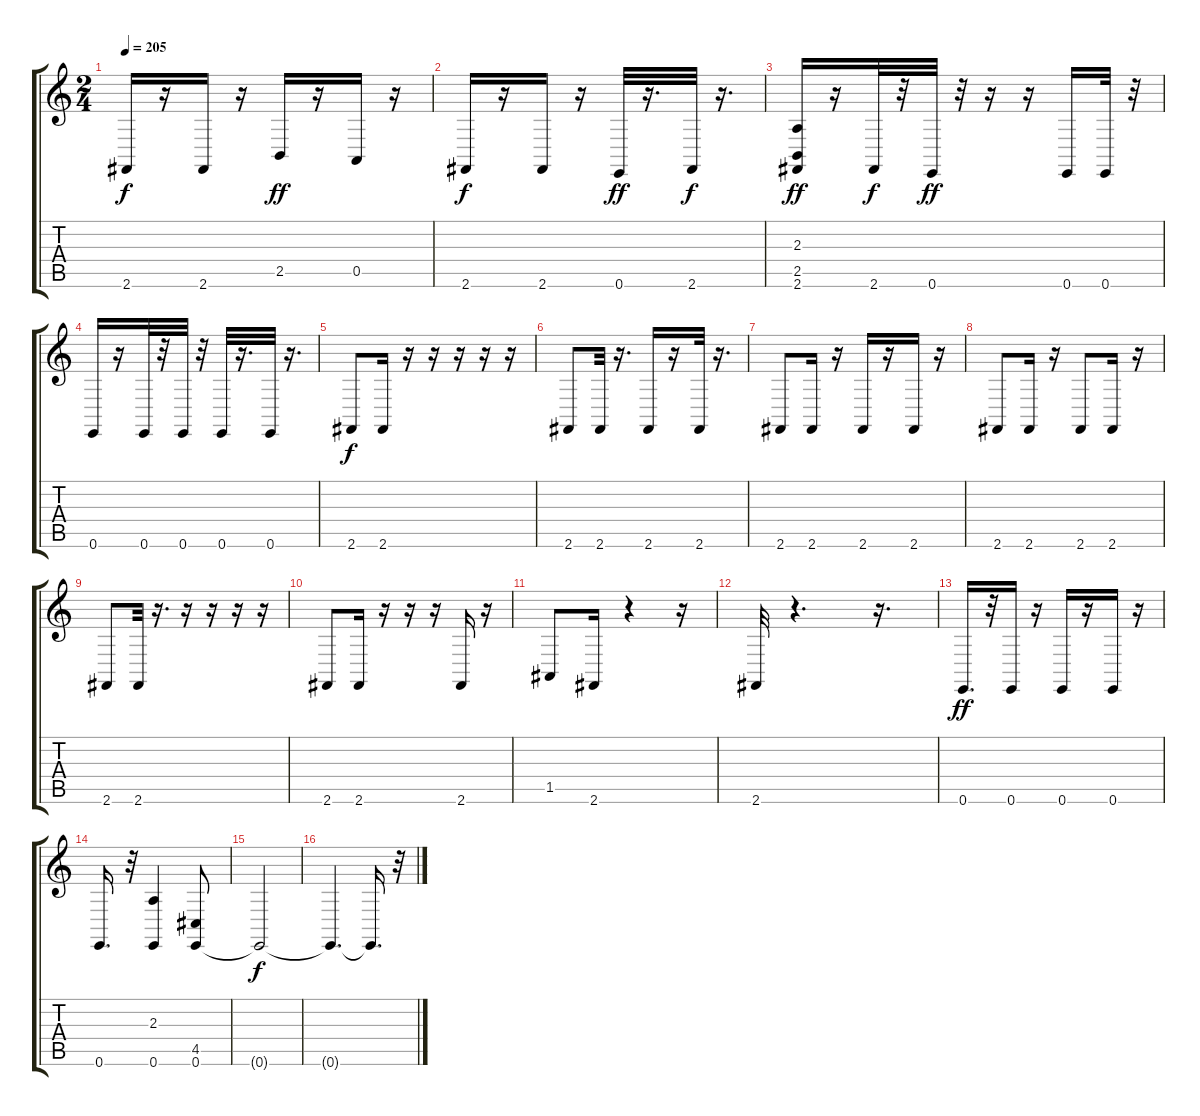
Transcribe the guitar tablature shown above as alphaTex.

\track "" {instrument acousticgrandpiano}
\staff {score tabs}
\tuning (E4 B3 G3 D3 A2 E2) {hide}
\ts (2 4)
\tempo 205
\clef g2
\ks c
2.6.16{dy f} r.16 2.6.16 r.16 2.5.16{dy ff} r.16 0.5.16 r.16 |
2.6.16{dy f} r.16 2.6.16 r.16 0.6.32{dy ff} r.16{d} 2.6.32{dy f} r.16{d} |
(2.3 2.5 2.6).16{dy ff} r.16 2.6.32{dy f} r.32 0.6.32{dy ff} r.32 r.16 r.16 0.6.16 0.6.32 r.32 |
0.6.16 r.16 0.6.32 r.32 0.6.32 r.32 0.6.32 r.16{d} 0.6.32 r.16{d} |
2.6.8{dy f} 2.6.16 r.16 r.16 r.16 r.16 r.16 |
2.6.8 2.6.32 r.16{d} 2.6.16 r.16 2.6.32 r.16{d} |
2.6.8 2.6.16 r.16 2.6.16 r.16 2.6.16 r.16 |
2.6.8 2.6.16 r.16 2.6.8 2.6.16 r.16 |
2.6.8 2.6.32 r.16{d} r.16 r.16 r.16 r.16 |
2.6.8 2.6.16 r.16 r.16 r.16 2.6.16 r.16 |
1.5.8 2.6.16 r.4 r.16 |
2.6.32 r.4{d} r.16{d} |
0.6.16{d dy ff} r.32 0.6.16 r.16 0.6.16 r.16 0.6.16 r.16 |
0.6.16{d} r.32 (2.3 0.6).4 (4.5 0.6).8 |
0.6{t}.2{dy f} |
0.6{t}.4{d} 0.6{t}.16{d} r.32
